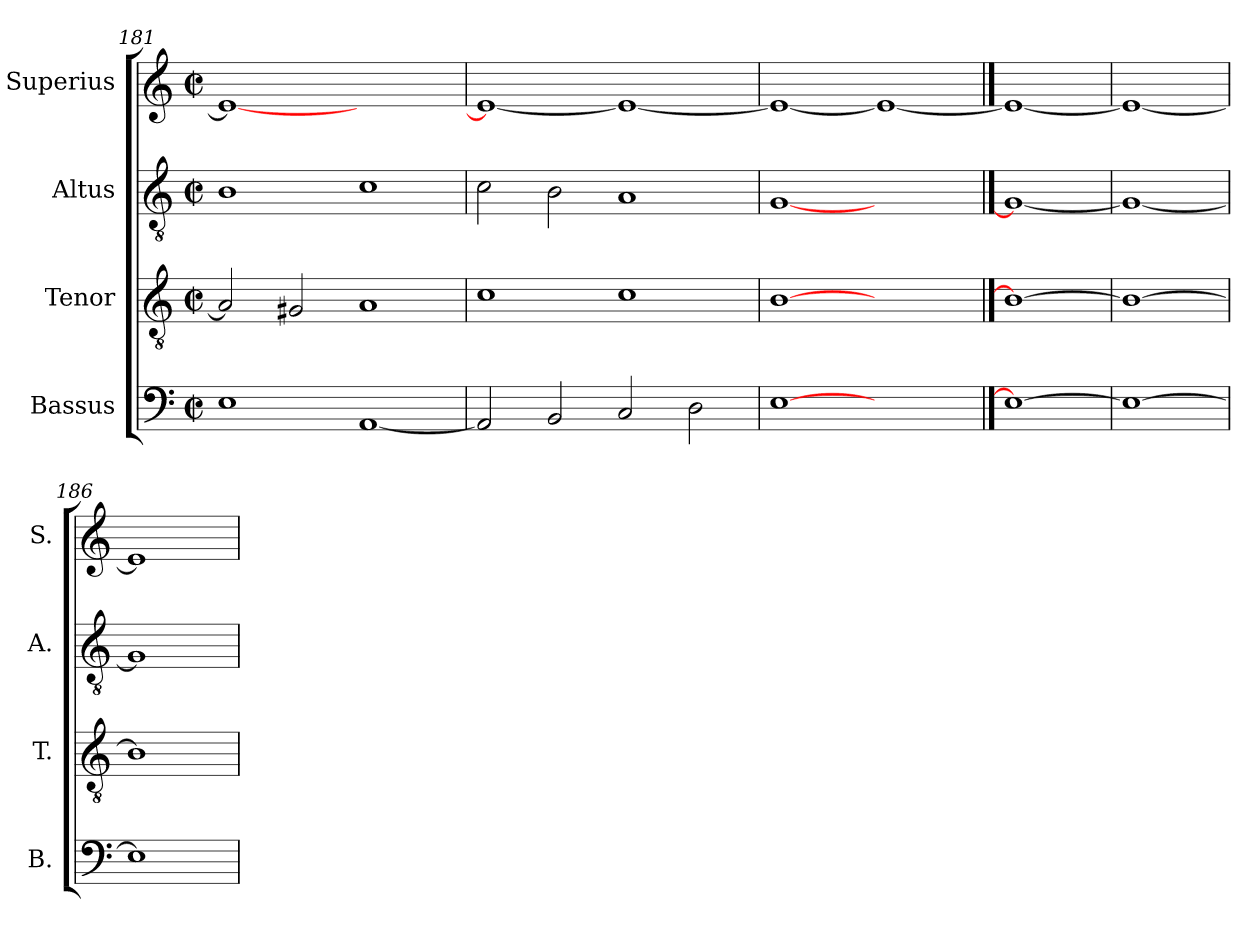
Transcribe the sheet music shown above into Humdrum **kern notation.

**kern	**kern	**kern	**kern
*part4	*part3	*part2	*part1
*staff4	*staff3	*staff2	*staff1
*I"Bassus	*I"Tenor	*I"Altus	*I"Superius
*I'B.	*I'T.	*I'A.	*I'S.
*clefF4	*clefGv2	*clefGv2	*clefG2
*	*ITrd7c12	*ITrd7c12	*
*k[]	*k[]	*k[]	*k[]
*C:	*C:	*C:	*C:
*M2/2	*M2/2	*M2/2	*M2/2
*met(c|)	*met(c|)	*met(c|)	*met(c|)
=181	=181	=181	=181
1Ei	2AAi/]	1BBi	1ei_<
.	2GG#Xi/	.	.
[<1AAi	1AAi	1Ci	1ryy
=182	=182	=182	=182
2AAi/]	1Ci	2Ci\	1ei_<
2BBi/	.	2BBi\	.
2Ci/	1Ci	1AAi	1ei_
2Di\	.	.	.
=183	=183	=183	=183
[1Ei	[1BBi	[1GGi	1ei_<
1ryy	1ryy	1ryy	1ei_
==184	==184	==184	==184
1Ei_	1BBi_	1GGi_	1ei_
=185	=185	=185	=185
1Ei_	1BBi_	1GGi_	1ei_
=186	=186	=186	=186
1Ei]	1BBi]	1GGi]	1ei]
=	=	=	=
*-	*-	*-	*-
